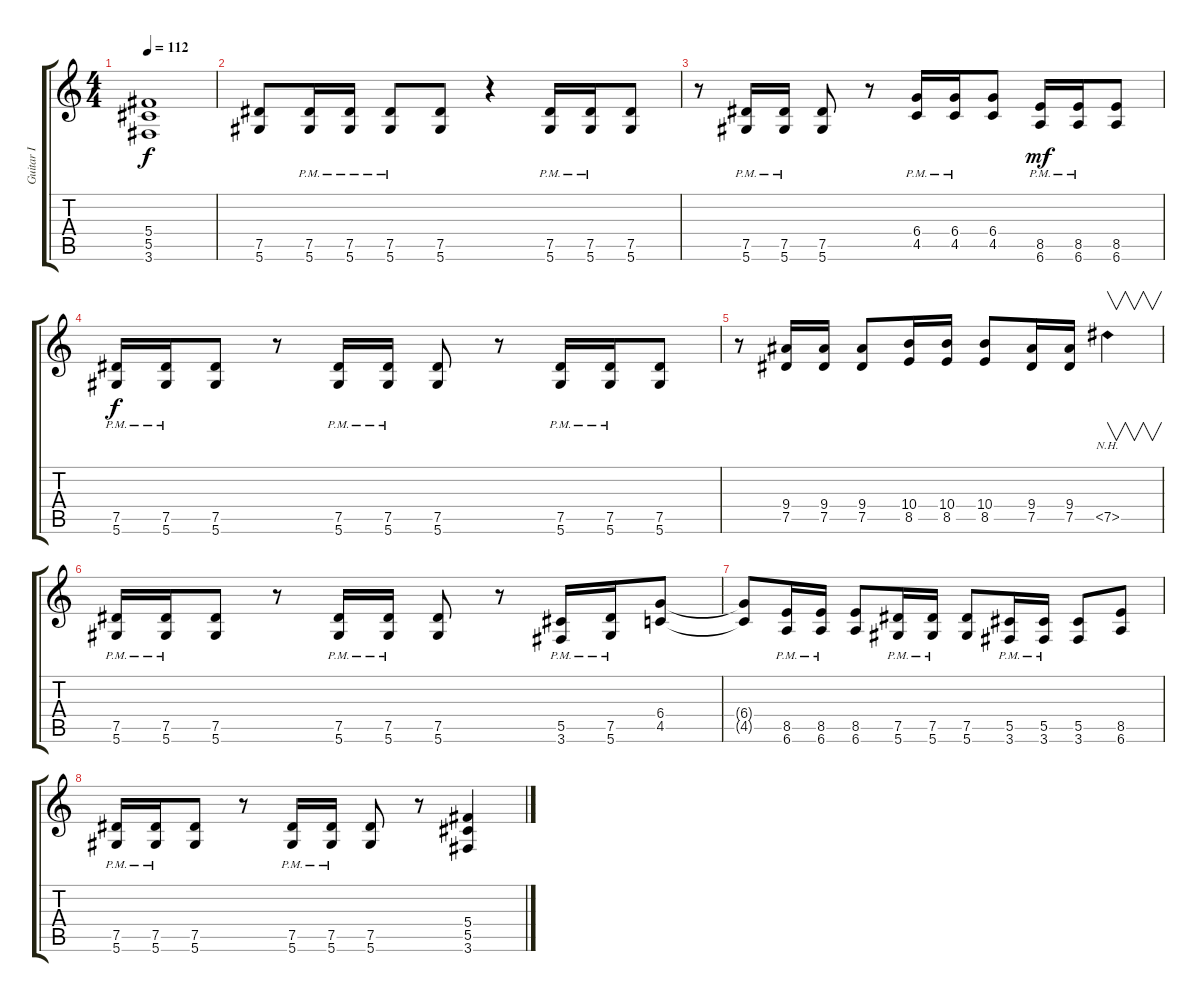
\track ("Guitar I" "Guitar I") {instrument distortionguitar}
\staff {score tabs}
\tuning (Eb4 Bb3 Gb3 Db3 Ab2 Eb2) {hide}
\ts (4 4)
\tempo 112
\clef g2
\ks c
(5.4 5.5 3.6).1{dy f} |
(7.5 5.6).8 (7.5{pm} 5.6{pm}).16 (7.5{pm} 5.6{pm}).16 (7.5{pm} 5.6{pm}).8 (7.5 5.6).8 r.4 (7.5{pm} 5.6{pm}).16 (7.5{pm} 5.6{pm}).16 (7.5 5.6).8 |
r.8 (7.5{pm} 5.6{pm}).16 (7.5{pm} 5.6{pm}).16 (7.5 5.6).8 r.8 (6.4{pm} 4.5{pm}).16 (6.4{pm} 4.5{pm}).16 (6.4 4.5).8 (8.5{pm} 6.6{pm}).16{dy mf} (8.5{pm} 6.6{pm}).16 (8.5 6.6).8 |
(7.5{pm} 5.6{pm}).16{dy f} (7.5{pm} 5.6{pm}).16 (7.5 5.6).8 r.8 (7.5{pm} 5.6{pm}).16 (7.5{pm} 5.6{pm}).16 (7.5 5.6).8 r.8 (7.5{pm} 5.6{pm}).16 (7.5{pm} 5.6{pm}).16 (7.5 5.6).8 |
r.8 (9.4 7.5).16 (9.4 7.5).16 (9.4 7.5).8 (10.4 8.5).16 (10.4 8.5).16 (10.4 8.5).8 (9.4 7.5).16 (9.4 7.5).16 7.5{nh}.4{v} |
(7.5{pm} 5.6{pm}).16 (7.5{pm} 5.6{pm}).16 (7.5 5.6).8 r.8 (7.5{pm} 5.6{pm}).16 (7.5{pm} 5.6{pm}).16 (7.5 5.6).8 r.8 (5.5{pm} 3.6{pm}).16 (7.5{pm} 5.6{pm}).16 (6.4 4.5).8 |
(6.4{t} 4.5{t}).8 (8.5{pm} 6.6{pm}).16 (8.5{pm} 6.6{pm}).16 (8.5 6.6).8 (7.5{pm} 5.6{pm}).16 (7.5{pm} 5.6{pm}).16 (7.5 5.6).8 (5.5{pm} 3.6{pm}).16 (5.5{pm} 3.6{pm}).16 (5.5 3.6).8 (8.5 6.6).8 |
(7.5{pm} 5.6{pm}).16 (7.5{pm} 5.6{pm}).16 (7.5 5.6).8 r.8 (7.5{pm} 5.6{pm}).16 (7.5{pm} 5.6{pm}).16 (7.5 5.6).8 r.8 (5.4 5.5 3.6).4
